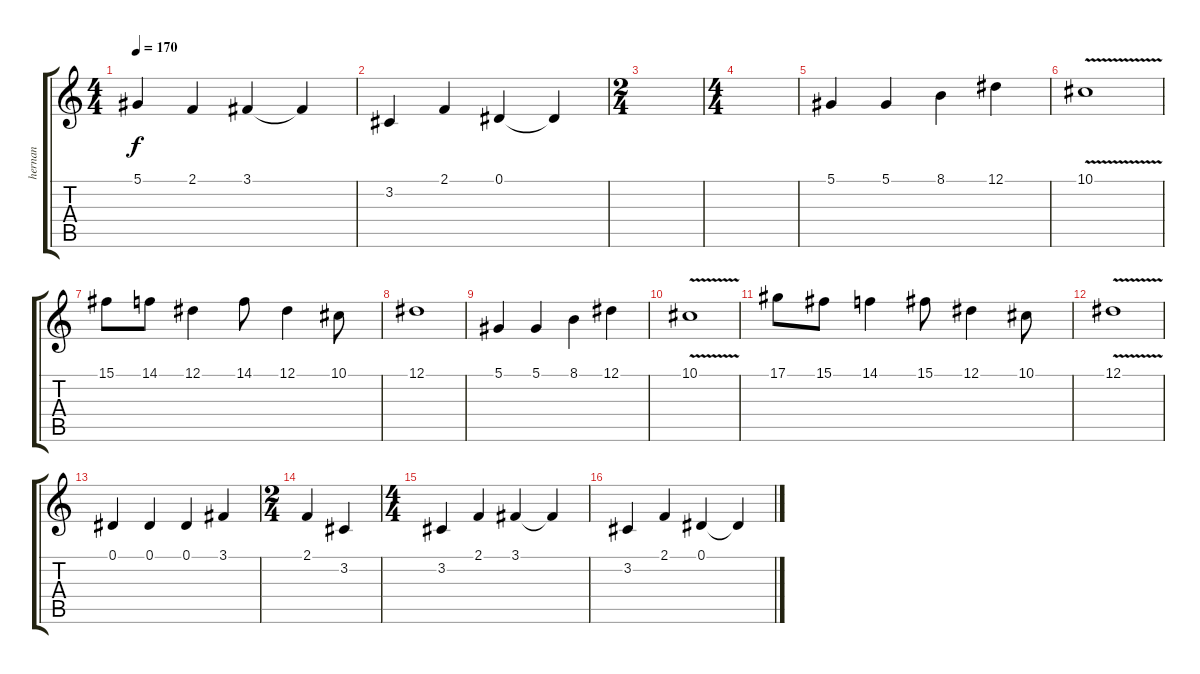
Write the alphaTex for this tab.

\track ("hernan" "hernan") {instrument violin}
\staff {score tabs}
\tuning (Eb4 Bb3 Gb3 Db3 Ab2 Eb2) {hide}
\ts (4 4)
\tempo 170
\clef g2
\ks c
5.1.4{dy f} 2.1.4 3.1.4 3.1{t}.4 |
3.2.4 2.1.4 0.1.4 0.1{t}.4 |
\ts (2 4)
|
\ts (4 4)
|
5.1.4 5.1.4 8.1.4 12.1.4 |
10.1{v}.1 |
15.1.8 14.1.8 12.1.4 14.1.8 12.1.4 10.1.8 |
12.1.1 |
5.1.4 5.1.4 8.1.4 12.1.4 |
10.1{v}.1 |
17.1.8 15.1.8 14.1.4 15.1.8 12.1.4 10.1.8 |
12.1{v}.1 |
0.1.4 0.1.4 0.1.4 3.1.4 |
\ts (2 4)
2.1.4 3.2.4 |
\ts (4 4)
3.2.4 2.1.4 3.1.4 3.1{t}.4 |
3.2.4 2.1.4 0.1.4 0.1{t}.4
